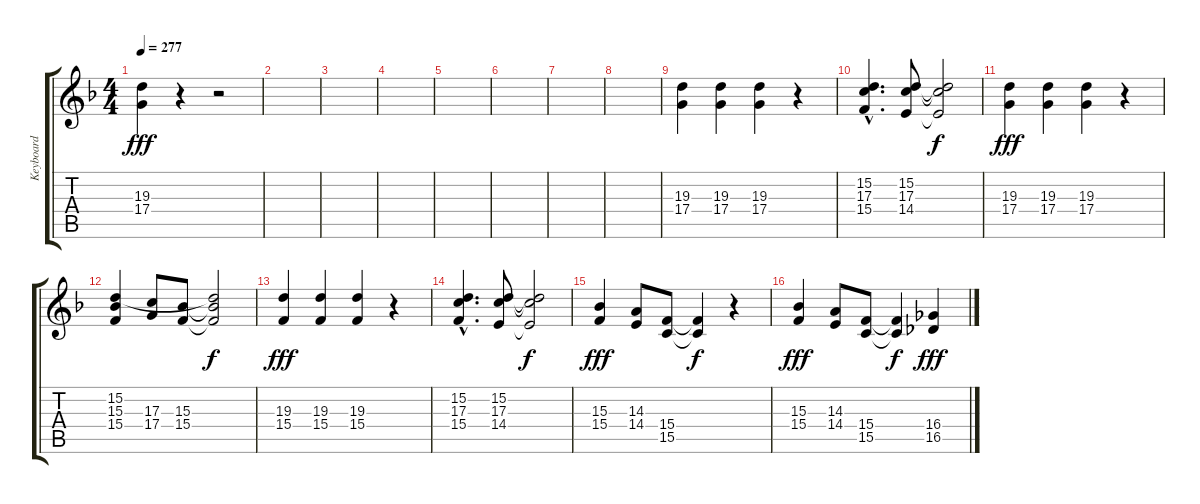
\track ("Keyboard" "Keyboard") {instrument rockorgan}
\staff {score tabs}
\tuning (E4 B3 G3 D3 A2 E2) {hide}
\ts (4 4)
\tempo 277
\clef g2
\ks f
(19.3 17.4).4{dy fff instrument rockorgan} r.4 r.2 |
|
|
|
|
|
|
|
(19.3 17.4).4 (19.3 17.4).4 (19.3 17.4).4 r.4 |
(15.2{hac} 17.3{hac} 15.4{hac}).4{d} (15.2 17.3 14.4).8 (15.2{t} 17.3{t} 14.4{t}).2{dy f} |
(19.3 17.4).4{dy fff} (19.3 17.4).4 (19.3 17.4).4 r.4 |
(15.2 15.3 15.4).4 (17.3 17.4).8 (15.3 15.4).8 (15.2{t} 15.3{t} 15.4{t}).2{dy f} |
(19.3 15.4).4{dy fff} (19.3 15.4).4 (19.3 15.4).4 r.4 |
(15.2{hac} 17.3{hac} 15.4{hac}).4{d} (15.2 17.3 14.4).8 (15.2{t} 17.3{t} 14.4{t}).2{dy f} |
(15.3 15.4).4{dy fff} (14.3 14.4).8 (15.4 15.5).8 (15.4{t} 15.5{t}).4{dy f} r.4 |
(15.3 15.4).4{dy fff} (14.3 14.4).8 (15.4 15.5).8 (15.4{t} 15.5{t}).4{dy f} (16.4 16.5).4{dy fff}
